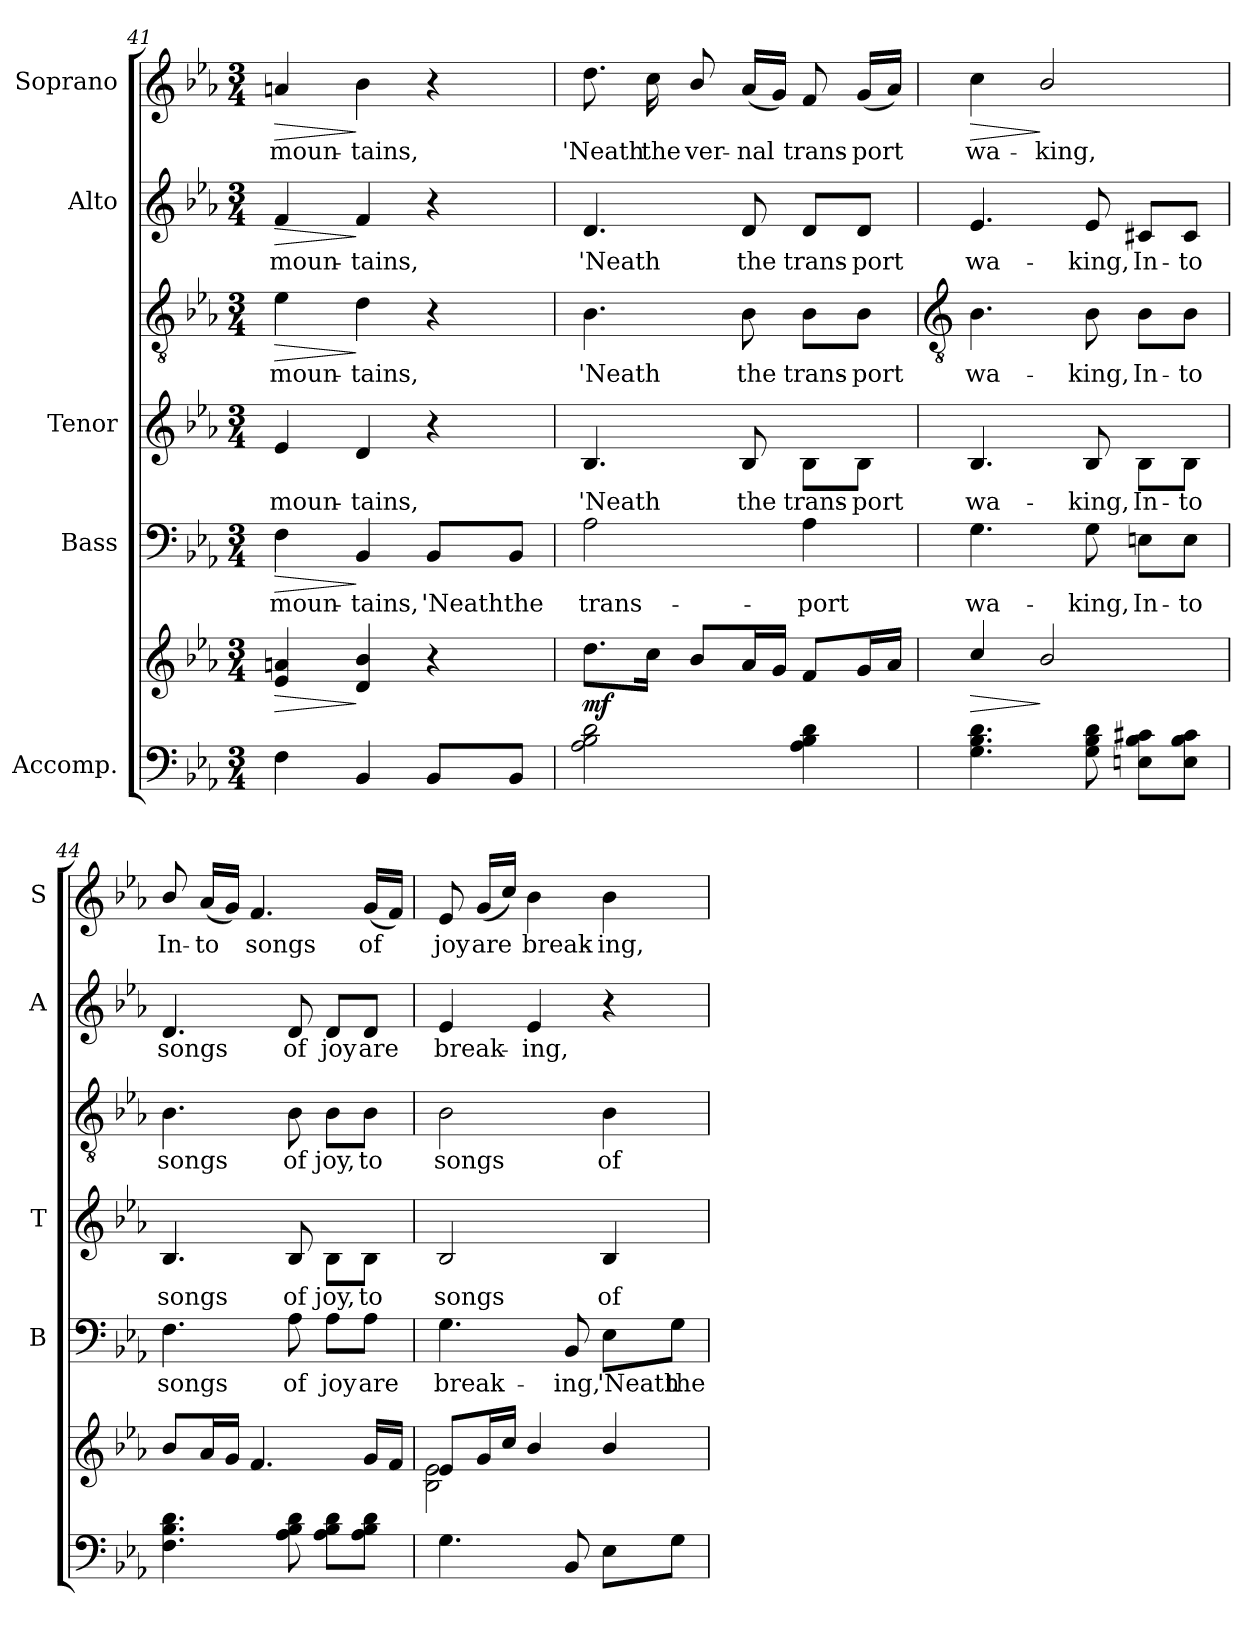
**kern	**kern	**dynam	**kern	**text	**dynam	**kern	**text	**kern	**text	**dynam	**kern	**text	**dynam	**kern	**text	**dynam
*part5	*part5	*part5	*part4	*part4	*part4	*part3	*part3	*part3	*part3	*part3	*part2	*part2	*part2	*part1	*part1	*part1
*staff7	*staff6	*staff6/7	*staff5	*staff5	*staff5	*staff4	*staff4	*staff3	*staff3	*staff3/4	*staff2	*staff2	*staff2	*staff1	*staff1	*staff1
*I"Accomp.	*	*	*I"Bass	*	*	*I"Tenor	*	*	*	*	*I"Alto	*	*	*I"Soprano	*	*
*	*	*	*I'B	*	*	*I'T	*	*	*	*	*I'A	*	*	*I'S	*	*
*clefF4	*clefG2	*	*clefF4	*	*	*	*	*clefGv2	*	*	*clefG2	*	*	*clefG2	*	*
*k[b-e-a-]	*k[b-e-a-]	*	*k[b-e-a-]	*	*	*k[b-e-a-]	*	*k[b-e-a-]	*	*	*k[b-e-a-]	*	*	*k[b-e-a-]	*	*
*E-:	*E-:	*	*E-:	*	*	*E-:	*	*E-:	*	*	*E-:	*	*	*E-:	*	*
*M3/4	*M3/4	*	*M3/4	*	*	*M3/4	*	*M3/4	*	*	*M3/4	*	*	*M3/4	*	*
=41	=41	=41	=41	=41	=41	=41	=41	=41	=41	=41	=41	=41	=41	=41	=41	=41
!	!	!LO:HP:b	!	!LO:LY:b	!LO:HP:b	!	!LO:LY:b	!	!LO:LY:b	!LO:HP:b	!	!LO:LY:b	!LO:HP:b	!	!LO:LY:b	!LO:HP:b
4F	4e- 4an	>	4F	moun-	>	4e-	moun-	4e-	moun-	>	4f	moun-	>	4an	moun-	>
!	!	!	!	!LO:LY:b	!	!	!LO:LY:b	!	!LO:LY:b	!	!	!LO:LY:b	!	!	!LO:LY:b	!
4BB-	4d 4b-	]	4BB-	-tains,	]	4d	-tains,	4d	-tains,	]	4f	-tains,	]	4b-	-tains,	]
!	!	!	!	!LO:LY:b	!	!	!	!	!	!	!	!	!	!	!	!
8BB-L	4r	.	8BB-/L	'Neath	.	4r	.	4r	.	.	4r	.	.	4r	.	.
!	!	!	!	!LO:LY:b	!	!	!	!	!	!	!	!	!	!	!	!
8BB-J	.	.	8BB-/J	the	.	.	.	.	.	.	.	.	.	.	.	.
=42	=42	=42	=42	=42	=42	=42	=42	=42	=42	=42	=42	=42	=42	=42	=42	=42
!	!	!LO:DY:b	!	!LO:LY:b	!	!	!LO:LY:b	!	!LO:LY:b	!	!	!LO:LY:b	!	!	!LO:LY:b	!
2A- 2B- 2d	8.ddL	mf	2A-	trans-	.	4.B-	'Neath	4.B-	'Neath	.	4.d	'Neath	.	8.dd	'Neath	.
!	!	!	!	!	!	!	!	!	!	!	!	!	!	!	!LO:LY:b	!
.	16ccJ	.	.	.	.	.	.	.	.	.	.	.	.	16cc	the	.
!	!	!	!	!	!	!	!	!	!	!	!	!	!	!	!LO:LY:b	!
.	8b-/L	.	.	.	.	.	.	.	.	.	.	.	.	8b-/	ver-	.
!	!	!	!	!	!	!	!LO:LY:b	!	!LO:LY:b	!	!	!LO:LY:b	!	!	!LO:LY:b	!
.	16a-L	.	.	.	.	8B-	the	8B-	the	.	8d	the	.	(<16a-LL	-nal	.
.	16gJJ	.	.	.	.	.	.	.	.	.	.	.	.	16gJJ)	.	.
!	!	!	!	!LO:LY:b	!	!	!LO:LY:b	!	!LO:LY:b	!	!	!LO:LY:b	!	!	!LO:LY:b	!
4A- 4B- 4d	8fL	.	4A-	-port	.	8B-\L	trans-	8B-\L	trans-	.	8d/L	trans-	.	8f	trans-	.
!	!	!	!	!	!	!	!LO:LY:b	!	!LO:LY:b	!	!	!LO:LY:b	!	!	!LO:LY:b	!
.	16gL	.	.	.	.	8B-\J	-port	8B-\J	-port	.	8d/J	-port	.	(<16gLL	-port	.
.	16a-JJ	.	.	.	.	.	.	.	.	.	.	.	.	16a-JJ)	.	.
!!LO:LB:g=z
=43	=43	=43	=43	=43	=43	=43	=43	=43	=43	=43	=43	=43	=43	=43	=43	=43
*	*	*	*	*	*	*	*	*clefGv2	*	*	*	*	*	*	*	*
*	*^	*	*	*	*	*	*	*	*	*	*	*	*	*	*	*
!	!	!LO:N:vis=1	!LO:HP:b	!	!LO:LY:b	!	!	!LO:LY:b	!	!LO:LY:b	!	!	!LO:LY:b	!	!	!LO:LY:b	!LO:HP:b
4.G 4.B- 4.d	4cc/	2.ryy	>	4.G	wa-	.	4.B-	wa-	4.B-	wa-	.	4.e-	wa-	.	4cc	wa-	>
!	!	!	!	!	!	!	!	!	!	!	!	!	!	!	!	!LO:LY:b	!
.	2b-/	.	]	.	.	.	.	.	.	.	.	.	.	.	2b-/	-king,	]
!	!	!	!	!	!LO:LY:b	!	!	!LO:LY:b	!	!LO:LY:b	!	!	!LO:LY:b	!	!	!	!
8G 8B- 8d	.	.	.	8G	-king,	.	8B-	-king,	8B-	-king,	.	8e-	-king,	.	.	.	.
!	!	!	!	!	!LO:LY:b	!	!	!LO:LY:b	!	!LO:LY:b	!	!	!LO:LY:b	!	!	!	!
8En 8B- 8c#XL	.	.	.	8En\L	In-	.	8B-\L	In-	8B-\L	In-	.	8c#X/L	In-	.	.	.	.
!	!	!	!	!	!LO:LY:b	!	!	!LO:LY:b	!	!LO:LY:b	!	!	!LO:LY:b	!	!	!	!
8E 8B- 8c#J	.	.	.	8E\J	-to	.	8B-\J	-to	8B-\J	-to	.	8c#/J	-to	.	.	.	.
=44	=44	=44	=44	=44	=44	=44	=44	=44	=44	=44	=44	=44	=44	=44	=44	=44	=44
!	!	!LO:N:vis=1	!	!	!LO:LY:b	!	!	!LO:LY:b	!	!LO:LY:b	!	!	!LO:LY:b	!	!	!LO:LY:b	!
4.F 4.B- 4.d	8b-/L	2.ryy	.	4.F	songs	.	4.B-	songs	4.B-	songs	.	4.d	songs	.	8b-/	In-	.
!	!	!	!	!	!	!	!	!	!	!	!	!	!	!	!	!LO:LY:b	!
.	16a-/L	.	.	.	.	.	.	.	.	.	.	.	.	.	(<16a-LL	-to	.
.	16g/JJ	.	.	.	.	.	.	.	.	.	.	.	.	.	16gJJ)	.	.
!	!	!	!	!	!	!	!	!	!	!	!	!	!	!	!	!LO:LY:b	!
.	4.f/	.	.	.	.	.	.	.	.	.	.	.	.	.	4.f	songs	.
!	!	!	!	!	!LO:LY:b	!	!	!LO:LY:b	!	!LO:LY:b	!	!	!LO:LY:b	!	!	!	!
8A- 8B- 8d	.	.	.	8A-	of	.	8B-	of	8B-	of	.	8d	of	.	.	.	.
!	!	!	!	!	!LO:LY:b	!	!	!LO:LY:b	!	!LO:LY:b	!	!	!LO:LY:b	!	!	!	!
8A- 8B- 8dL	.	.	.	8A-\L	joy	.	8B-\L	joy,	8B-\L	joy,	.	8d/L	joy	.	.	.	.
!	!	!	!	!	!LO:LY:b	!	!	!LO:LY:b	!	!LO:LY:b	!	!	!LO:LY:b	!	!	!LO:LY:b	!
8A- 8B- 8dJ	16g/LL	.	.	8A-\J	are	.	8B-\J	to	8B-\J	to	.	8d/J	are	.	(<16gLL	of	.
.	16f/JJ	.	.	.	.	.	.	.	.	.	.	.	.	.	16fJJ)	.	.
=45	=45	=45	=45	=45	=45	=45	=45	=45	=45	=45	=45	=45	=45	=45	=45	=45	=45
!	!	!	!	!	!LO:LY:b	!	!	!LO:LY:b	!	!LO:LY:b	!	!	!LO:LY:b	!	!	!LO:LY:b	!
4.G	8e-/L	2B-\ 2e-\	.	4.G	break-	.	2B-	songs	2B-	songs	.	4e-	break-	.	8e-	joy	.
!	!	!	!	!	!	!	!	!	!	!	!	!	!	!	!	!LO:LY:b	!
.	16g/L	.	.	.	.	.	.	.	.	.	.	.	.	.	(<16gLL	are	.
.	16cc/JJ	.	.	.	.	.	.	.	.	.	.	.	.	.	16ccJJ)	.	.
!	!	!	!	!	!	!	!	!	!	!	!	!	!LO:LY:b	!	!	!LO:LY:b	!
.	4b-/	.	.	.	.	.	.	.	.	.	.	4e-	-ing,	.	4b-	break-	.
!	!	!	!	!	!LO:LY:b	!	!	!	!	!	!	!	!	!	!	!	!
8BB-	.	.	.	8BB-	-ing,	.	.	.	.	.	.	.	.	.	.	.	.
!	!	!	!	!	!LO:LY:b	!	!	!LO:LY:b	!	!LO:LY:b	!	!	!	!	!	!LO:LY:b	!
8E-L	4b-/	4ryy	.	8E-\L	'Neath	.	4B-	of	4B-	of	.	4r	.	.	4b-	-ing,	.
!	!	!	!	!	!LO:LY:b	!	!	!	!	!	!	!	!	!	!	!	!
8GJ	.	.	.	8G\J	the	.	.	.	.	.	.	.	.	.	.	.	.
*	*v	*v	*	*	*	*	*	*	*	*	*	*	*	*	*	*	*
=	=	=	=	=	=	=	=	=	=	=	=	=	=	=	=	=
*-	*-	*-	*-	*-	*-	*-	*-	*-	*-	*-	*-	*-	*-	*-	*-	*-
